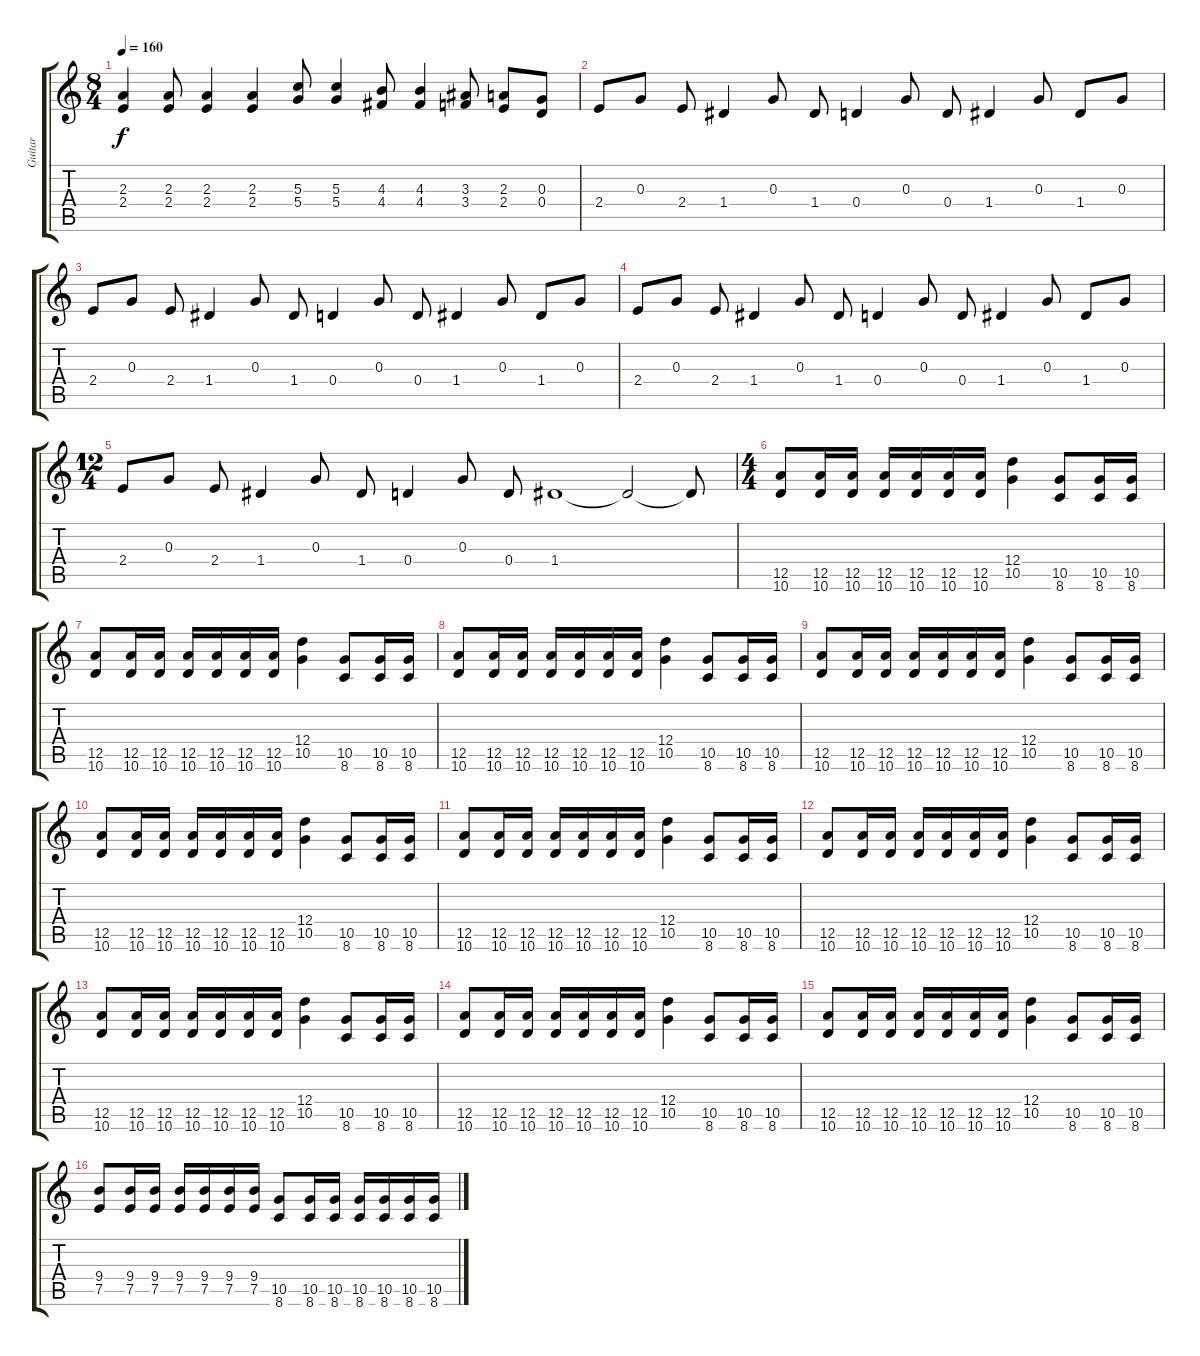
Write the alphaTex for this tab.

\track ("Guitar" "Guitar") {instrument distortionguitar}
\staff {score tabs}
\tuning (E4 B3 G3 D3 A2 E2) {hide}
\ts (8 4)
\tempo 160
\clef g2
\ks c
(2.3 2.4).4{dy f instrument distortionguitar} (2.3 2.4).8 (2.3 2.4).4 (2.3 2.4).4 (5.3 5.4).8 (5.3 5.4).4 (4.3 4.4).8 (4.3 4.4).4 (3.3 3.4).8 (2.3 2.4).8 (0.3 0.4).8 |
2.4.8 0.3.8 2.4.8 1.4.4 0.3.8 1.4.8 0.4.4 0.3.8 0.4.8 1.4.4 0.3.8 1.4.8 0.3.8 |
2.4.8 0.3.8 2.4.8 1.4.4 0.3.8 1.4.8 0.4.4 0.3.8 0.4.8 1.4.4 0.3.8 1.4.8 0.3.8 |
2.4.8 0.3.8 2.4.8 1.4.4 0.3.8 1.4.8 0.4.4 0.3.8 0.4.8 1.4.4 0.3.8 1.4.8 0.3.8 |
\ts (12 4)
2.4.8 0.3.8 2.4.8 1.4.4 0.3.8 1.4.8 0.4.4 0.3.8 0.4.8 1.4.1 1.4{t}.2 1.4{t}.8 |
\ts (4 4)
(12.5 10.6).8 (12.5 10.6).16 (12.5 10.6).16 (12.5 10.6).16 (12.5 10.6).16 (12.5 10.6).16 (12.5 10.6).16 (12.4 10.5).4 (10.5 8.6).8 (10.5 8.6).16 (10.5 8.6).16 |
(12.5 10.6).8 (12.5 10.6).16 (12.5 10.6).16 (12.5 10.6).16 (12.5 10.6).16 (12.5 10.6).16 (12.5 10.6).16 (12.4 10.5).4 (10.5 8.6).8 (10.5 8.6).16 (10.5 8.6).16 |
(12.5 10.6).8 (12.5 10.6).16 (12.5 10.6).16 (12.5 10.6).16 (12.5 10.6).16 (12.5 10.6).16 (12.5 10.6).16 (12.4 10.5).4 (10.5 8.6).8 (10.5 8.6).16 (10.5 8.6).16 |
(12.5 10.6).8 (12.5 10.6).16 (12.5 10.6).16 (12.5 10.6).16 (12.5 10.6).16 (12.5 10.6).16 (12.5 10.6).16 (12.4 10.5).4 (10.5 8.6).8 (10.5 8.6).16 (10.5 8.6).16 |
(12.5 10.6).8 (12.5 10.6).16 (12.5 10.6).16 (12.5 10.6).16 (12.5 10.6).16 (12.5 10.6).16 (12.5 10.6).16 (12.4 10.5).4 (10.5 8.6).8 (10.5 8.6).16 (10.5 8.6).16 |
(12.5 10.6).8 (12.5 10.6).16 (12.5 10.6).16 (12.5 10.6).16 (12.5 10.6).16 (12.5 10.6).16 (12.5 10.6).16 (12.4 10.5).4 (10.5 8.6).8 (10.5 8.6).16 (10.5 8.6).16 |
(12.5 10.6).8 (12.5 10.6).16 (12.5 10.6).16 (12.5 10.6).16 (12.5 10.6).16 (12.5 10.6).16 (12.5 10.6).16 (12.4 10.5).4 (10.5 8.6).8 (10.5 8.6).16 (10.5 8.6).16 |
(12.5 10.6).8 (12.5 10.6).16 (12.5 10.6).16 (12.5 10.6).16 (12.5 10.6).16 (12.5 10.6).16 (12.5 10.6).16 (12.4 10.5).4 (10.5 8.6).8 (10.5 8.6).16 (10.5 8.6).16 |
(12.5 10.6).8 (12.5 10.6).16 (12.5 10.6).16 (12.5 10.6).16 (12.5 10.6).16 (12.5 10.6).16 (12.5 10.6).16 (12.4 10.5).4 (10.5 8.6).8 (10.5 8.6).16 (10.5 8.6).16 |
(12.5 10.6).8 (12.5 10.6).16 (12.5 10.6).16 (12.5 10.6).16 (12.5 10.6).16 (12.5 10.6).16 (12.5 10.6).16 (12.4 10.5).4 (10.5 8.6).8 (10.5 8.6).16 (10.5 8.6).16 |
(9.4 7.5).8 (9.4 7.5).16 (9.4 7.5).16 (9.4 7.5).16 (9.4 7.5).16 (9.4 7.5).16 (9.4 7.5).16 (10.5 8.6).8 (10.5 8.6).16 (10.5 8.6).16 (10.5 8.6).16 (10.5 8.6).16 (10.5 8.6).16 (10.5 8.6).16
